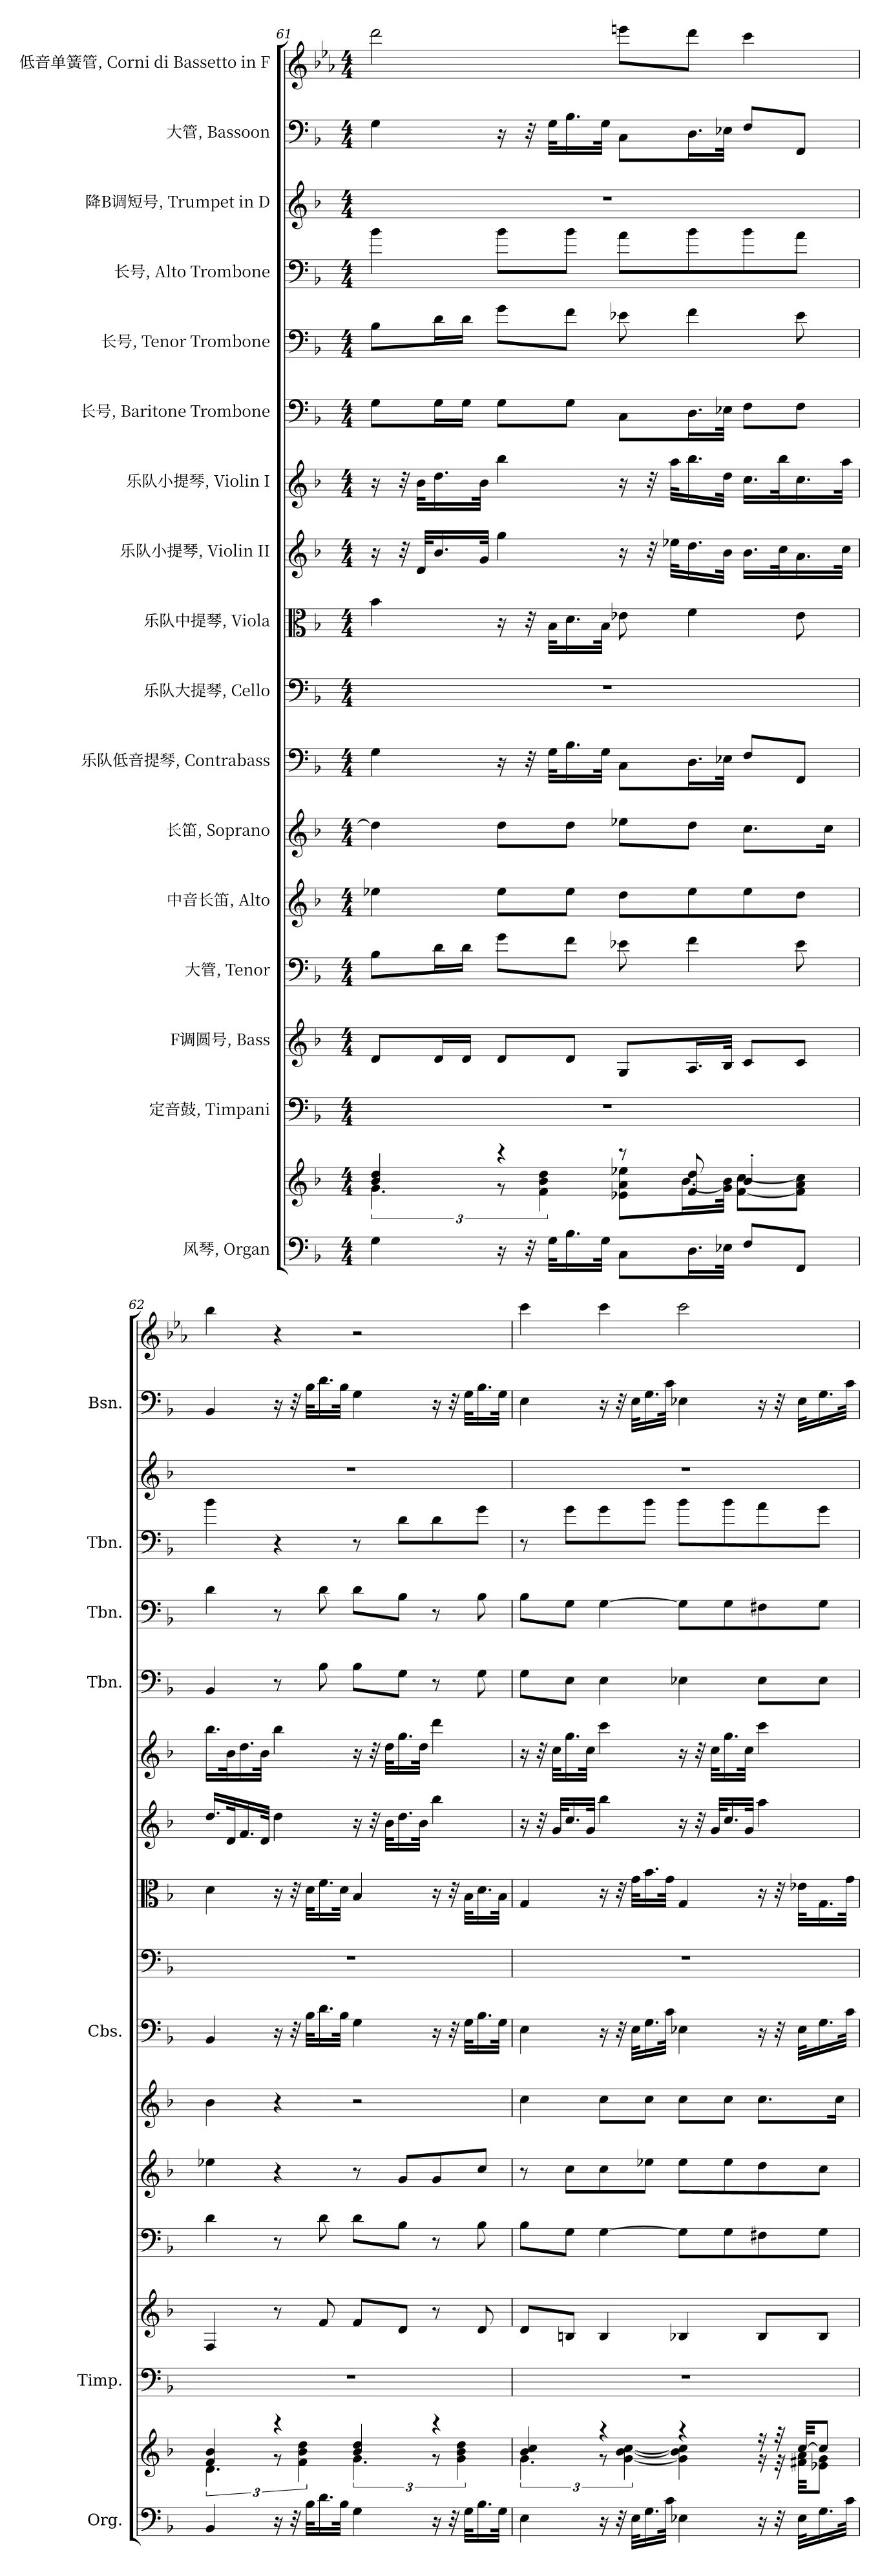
**kern	**kern	**kern	**kern	**kern	**kern	**kern	**kern	**kern	**kern	**kern	**kern	**kern	**kern	**kern	**kern	**kern	**kern
*part17	*part17	*part16	*part15	*part14	*part13	*part12	*part11	*part10	*part9	*part8	*part7	*part6	*part5	*part4	*part3	*part2	*part1
*staff18	*staff17	*staff16	*staff15	*staff14	*staff13	*staff12	*staff11	*staff10	*staff9	*staff8	*staff7	*staff6	*staff5	*staff4	*staff3	*staff2	*staff1
*I"风琴, Organ	*	*I"定音鼓, Timpani	*I"F调圆号, Bass	*I"大管, Tenor	*I"中音长笛, Alto	*I"长笛, Soprano	*I"乐队低音提琴, Contrabass	*I"乐队大提琴, Cello	*I"乐队中提琴, Viola	*I"乐队小提琴, Violin II	*I"乐队小提琴, Violin I	*I"长号, Baritone Trombone	*I"长号, Tenor Trombone	*I"长号, Alto Trombone	*I"降B调短号, Trumpet in D	*I"大管, Bassoon	*I"低音单簧管, Corni di Bassetto in F
*I'Org.	*	*I'Timp.	*	*	*	*	*I'Cbs.	*	*	*	*	*I'Tbn.	*I'Tbn.	*I'Tbn.	*	*I'Bsn.	*
!!LO:PB:g=z
*clefF4	*clefG2	*clefF4	*clefG2	*clefF4	*clefG2	*clefG2	*clefF4	*clefF4	*clefC3	*clefG2	*clefG2	*clefF4	*clefF4	*clefF4	*clefG2	*clefF4	*clefG2
*	*	*	*ITrd4c7	*	*ITrd3c5	*	*ITrd7c12	*	*	*	*	*	*	*	*ITrd1c2	*	*ITrd8c14
*k[b-]	*k[b-]	*k[b-]	*k[b-e-]	*k[b-]	*k[]	*k[b-]	*k[b-]	*k[b-]	*k[b-]	*k[b-]	*k[b-]	*k[b-]	*k[b-]	*k[b-]	*k[b-e-a-]	*k[b-]	*k[b-e-a-]
*M4/4	*M4/4	*M4/4	*M4/4	*M4/4	*M4/4	*M4/4	*M4/4	*M4/4	*M4/4	*M4/4	*M4/4	*M4/4	*M4/4	*M4/4	*M4/4	*M4/4	*M4/4
=61	=61	=61	=61	=61	=61	=61	=61	=61	=61	=61	=61	=61	=61	=61	=61	=61	=61
*	*^	*	*	*	*	*	*	*	*	*	*	*	*	*	*	*	*
4G\	4b-/ 4dd/	6.g\	1r	8G/L	8B-\L	4b-X\	4dd\]	4GG\	1r	4b-\	16r	16r	8G\L	8B-\L	4b-\	1r	4G\	2dd\
.	.	.	.	.	.	.	.	.	.	.	32r	32r	.	.	.	.	.	.
.	.	.	.	.	.	.	.	.	.	.	32d/KLL	32b-\KLL	.	.	.	.	.	.
.	.	.	.	16G/L	16d\L	.	.	.	.	.	16.b-/	16.dd\	16G\L	16d\L	.	.	.	.
.	.	.	.	16G/JJ	16d\JJ	.	.	.	.	.	.	.	16G\JJ	16d\JJ	.	.	.	.
.	.	.	.	.	.	.	.	.	.	.	32g/JJk	32b-\JJk	.	.	.	.	.	.
16r	4r	12r	.	8G/L	8g\L	8b-\L	8dd\L	16r	.	16r	4gg\	4bb-\	8G\L	8g\L	8b-\L	.	16r	.
32r	.	.	.	.	.	.	.	32r	.	32r	.	.	.	.	.	.	32r	.
.	.	6f\ 6b-\ 6dd\	.	.	.	.	.	.	.	.	.	.	.	.	.	.	.	.
32G\KLL	.	.	.	.	.	.	.	32GG\KLL	.	32B-\KLL	.	.	.	.	.	.	32G\KLL	.
16.B-\	.	.	.	8G/J	8f\J	8b-\J	8dd\J	16.BB-\	.	16.d\	.	.	8G\J	8f\J	8b-\J	.	16.B-\	.
32G\JJk	.	.	.	.	.	.	.	32GG\JJk	.	32B-\JJk	.	.	.	.	.	.	32G\JJk	.
8C\L	8r	8e-X\ 8a\ 8ee-X\L	.	8C/L	8e-X\	8a\L	8ee-X\L	8CC\L	.	8e-X\	16r	16r	8C\L	8e-X\	8a\L	.	8C\L	8een\L
.	.	.	.	.	.	.	.	.	.	.	32r	32r	.	.	.	.	.	.
.	.	.	.	.	.	.	.	.	.	.	32ee-X\KLL	32aa\KLL	.	.	.	.	.	.
16.D\L	8f/ 8dd/	[16.b-\L	.	16.D/L	4f\	8b-\	8dd\J	16.DD\L	.	4f\	16.dd\	16.bb-\	16.D\L	4f\	8b-\	.	16.D\L	8dd\J
32E-X\JJk	.	32g\ 32b-\]JJk	.	32E-/JJk	.	.	.	32EE-X\JJk	.	.	32b-\JJk	32dd\JJk	32E-X\JJk	.	.	.	32E-X\JJk	.
8F/L	4b-'/	[8f\ [8cc\L	.	8F/L	.	8b-\	8.cc\L	8FF/L	.	.	16.b-\LL	16.cc\LL	8F\L	.	8b-\	.	8F/L	4cc\
.	.	.	.	.	.	.	.	.	.	.	32cc\K	32bb-\K	.	.	.	.	.	.
8FF/J	.	8f\] 8a\ 8cc\]J	.	8F/J	8e-\	8a\J	.	8FFF/J	.	8e-\	16.a\	16.cc\	8F\J	8e-\	8a\J	.	8FF/J	.
.	.	.	.	.	.	.	16cc\Jk	.	.	.	.	.	.	.	.	.	.	.
.	.	.	.	.	.	.	.	.	.	.	32cc\JJk	32aa\JJk	.	.	.	.	.	.
!!LO:PB:g=z
=62	=62	=62	=62	=62	=62	=62	=62	=62	=62	=62	=62	=62	=62	=62	=62	=62	=62	=62
4BB-/	4f/ 4b-/	6.d\	1r	4BB-/	4d\	4b-X\	4b-\	4BBB-/	1r	4d\	16.dd/LL	16.bb-\LL	4BB-/	4d\	4b-\	1r	4BB-/	4b-\
.	.	.	.	.	.	.	.	.	.	.	32d/K	32b-\K	.	.	.	.	.	.
.	.	.	.	.	.	.	.	.	.	.	16.f/	16.dd\	.	.	.	.	.	.
.	.	.	.	.	.	.	.	.	.	.	32d/JJk	32b-\JJk	.	.	.	.	.	.
16r	4r	12r	.	8r	8r	4r	4r	16r	.	16r	4dd\	4bb-\	8r	8r	4r	.	16r	4r
32r	.	.	.	.	.	.	.	32r	.	32r	.	.	.	.	.	.	32r	.
.	.	6f\ 6b-\ 6dd\	.	.	.	.	.	.	.	.	.	.	.	.	.	.	.	.
32B-\KLL	.	.	.	.	.	.	.	32BB-\KLL	.	32d\KLL	.	.	.	.	.	.	32B-\KLL	.
16.d\	.	.	.	8B-/	8d\	.	.	16.D\	.	16.f\	.	.	8B-\	8d\	.	.	16.d\	.
32B-\JJk	.	.	.	.	.	.	.	32BB-\JJk	.	32d\JJk	.	.	.	.	.	.	32B-\JJk	.
4G\	4b-/ 4dd/	6.g\	.	8B-/L	8d\L	8r	2r	4GG\	.	4B-/	16r	16r	8B-\L	8d\L	8r	.	4G\	2r
.	.	.	.	.	.	.	.	.	.	.	32r	32r	.	.	.	.	.	.
.	.	.	.	.	.	.	.	.	.	.	32b-\KLL	32dd\KLL	.	.	.	.	.	.
.	.	.	.	8G/J	8B-\J	8d/L	.	.	.	.	16.dd\	16.gg\	8G\J	8B-\J	8d\L	.	.	.
.	.	.	.	.	.	.	.	.	.	.	32b-\JJk	32dd\JJk	.	.	.	.	.	.
16r	4r	12r	.	8r	8r	8d/	.	16r	.	16r	4bb-\	4ddd\	8r	8r	8d\	.	16r	.
32r	.	.	.	.	.	.	.	32r	.	32r	.	.	.	.	.	.	32r	.
.	.	6g\ 6b-\ 6dd\	.	.	.	.	.	.	.	.	.	.	.	.	.	.	.	.
32G\KLL	.	.	.	.	.	.	.	32GG\KLL	.	32B-\KLL	.	.	.	.	.	.	32G\KLL	.
16.B-\	.	.	.	8G/	8B-\	8g/J	.	16.BB-\	.	16.d\	.	.	8G\	8B-\	8g\J	.	16.B-\	.
32G\JJk	.	.	.	.	.	.	.	32GG\JJk	.	32B-\JJk	.	.	.	.	.	.	32G\JJk	.
!!LO:PB:g=z
=63	=63	=63	=63	=63	=63	=63	=63	=63	=63	=63	=63	=63	=63	=63	=63	=63	=63	=63
4E\	4b-/ 4cc/	6.g\	1r	8G/L	8B-\L	8r	4cc\	4EE\	1r	4G/	16r	16r	8G\L	8B-\L	8r	1r	4E\	4cc\
.	.	.	.	.	.	.	.	.	.	.	32r	32r	.	.	.	.	.	.
.	.	.	.	.	.	.	.	.	.	.	32g/KLL	32cc\KLL	.	.	.	.	.	.
.	.	.	.	8En/J	8G\J	8g\L	.	.	.	.	16.cc/	16.gg\	8E\J	8G\J	8g\L	.	.	.
.	.	.	.	.	.	.	.	.	.	.	32g/JJk	32cc\JJk	.	.	.	.	.	.
16r	4r	12r	.	4E/	[4G\	8g\	8cc\L	16r	.	16r	4bb-\	4ccc\	4E\	[4G\	8g\	.	16r	4cc\
32r	.	.	.	.	.	.	.	32r	.	32r	.	.	.	.	.	.	32r	.
.	.	[6g\ [6b-\ [6cc\	.	.	.	.	.	.	.	.	.	.	.	.	.	.	.	.
32E\KLL	.	.	.	.	.	.	.	32EE\KLL	.	32g\KLL	.	.	.	.	.	.	32E\KLL	.
16.G\	.	.	.	.	.	8b-X\J	8cc\J	16.GG\	.	16.b-\	.	.	.	.	8b-\J	.	16.G\	.
32c\JJk	.	.	.	.	.	.	.	32C\JJk	.	32g\JJk	.	.	.	.	.	.	32c\JJk	.
4E-X\	4r	4g\] 4b-\] 4cc\]	.	4E-X/	8G\L]	8b-\L	8cc\L	4EE-X\	.	4G/	16r	16r	4E-X\	8G\L]	8b-\L	.	4E-X\	2cc\
.	.	.	.	.	.	.	.	.	.	.	32r	32r	.	.	.	.	.	.
.	.	.	.	.	.	.	.	.	.	.	32g/KLL	32cc\KLL	.	.	.	.	.	.
.	.	.	.	.	8G\	8b-\	8cc\J	.	.	.	16.cc/	16.gg\	.	8G\	8b-\	.	.	.
.	.	.	.	.	.	.	.	.	.	.	32g/JJk	32cc\JJk	.	.	.	.	.	.
16r	16r	16r	.	8E-/L	8F#X\	8a\	8.cc\L	16r	.	16r	4aa\	4ccc\	8E-\L	8F#X\	8a\	.	16r	.
32r	32r	32r	.	.	.	.	.	32r	.	32r	.	.	.	.	.	.	32r	.
32E-\KLL	[32cc/KKL	32f#X\ 32a\KKL	.	.	.	.	.	32EE-\KLL	.	32e-X\KLL	.	.	.	.	.	.	32E-\KLL	.
16.G\	8cc/J]	8e-X\ 8g\J	.	8E-/J	8G\J	8g\J	.	16.GG\	.	16.G\	.	.	8E-\J	8G\J	8g\J	.	16.G\	.
.	.	.	.	.	.	.	16cc\Jk	.	.	.	.	.	.	.	.	.	.	.
32c\JJk	.	.	.	.	.	.	.	32C\JJk	.	32g\JJk	.	.	.	.	.	.	32c\JJk	.
*	*v	*v	*	*	*	*	*	*	*	*	*	*	*	*	*	*	*	*
=	=	=	=	=	=	=	=	=	=	=	=	=	=	=	=	=	=
*-	*-	*-	*-	*-	*-	*-	*-	*-	*-	*-	*-	*-	*-	*-	*-	*-	*-
